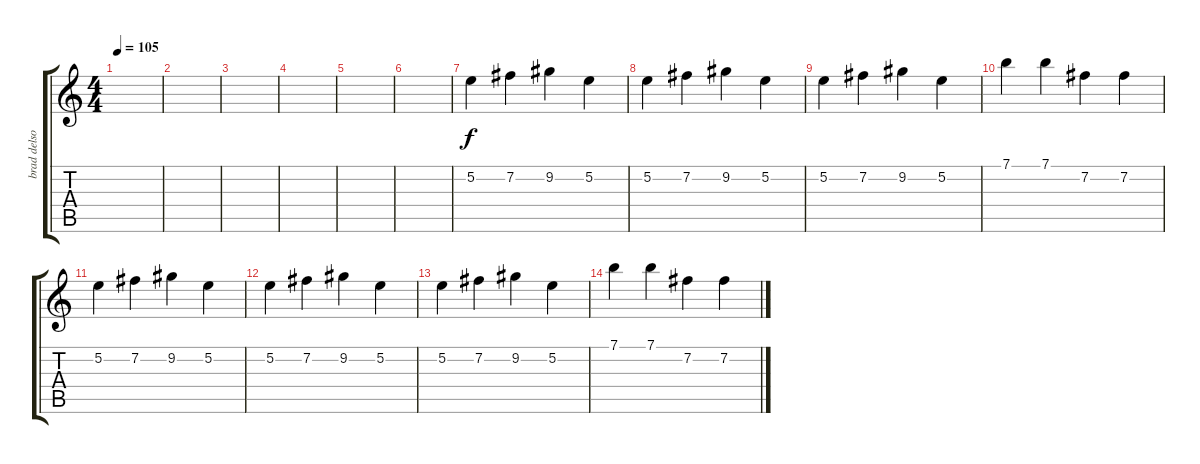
\track ("brad delson" "brad delso") {instrument electricguitarmuted}
\staff {score tabs}
\tuning (E4 B3 G3 D3 A2 E2) {hide}
\ts (4 4)
\tempo 105
\clef g2
\ks c
|
|
|
|
|
|
5.2.4 7.2.4 9.2.4 5.2.4 |
5.2.4 7.2.4 9.2.4 5.2.4 |
5.2.4 7.2.4 9.2.4 5.2.4 |
7.1.4 7.1.4 7.2.4 7.2.4 |
5.2.4 7.2.4 9.2.4 5.2.4 |
5.2.4 7.2.4 9.2.4 5.2.4 |
5.2.4 7.2.4 9.2.4 5.2.4 |
7.1.4 7.1.4 7.2.4 7.2.4
